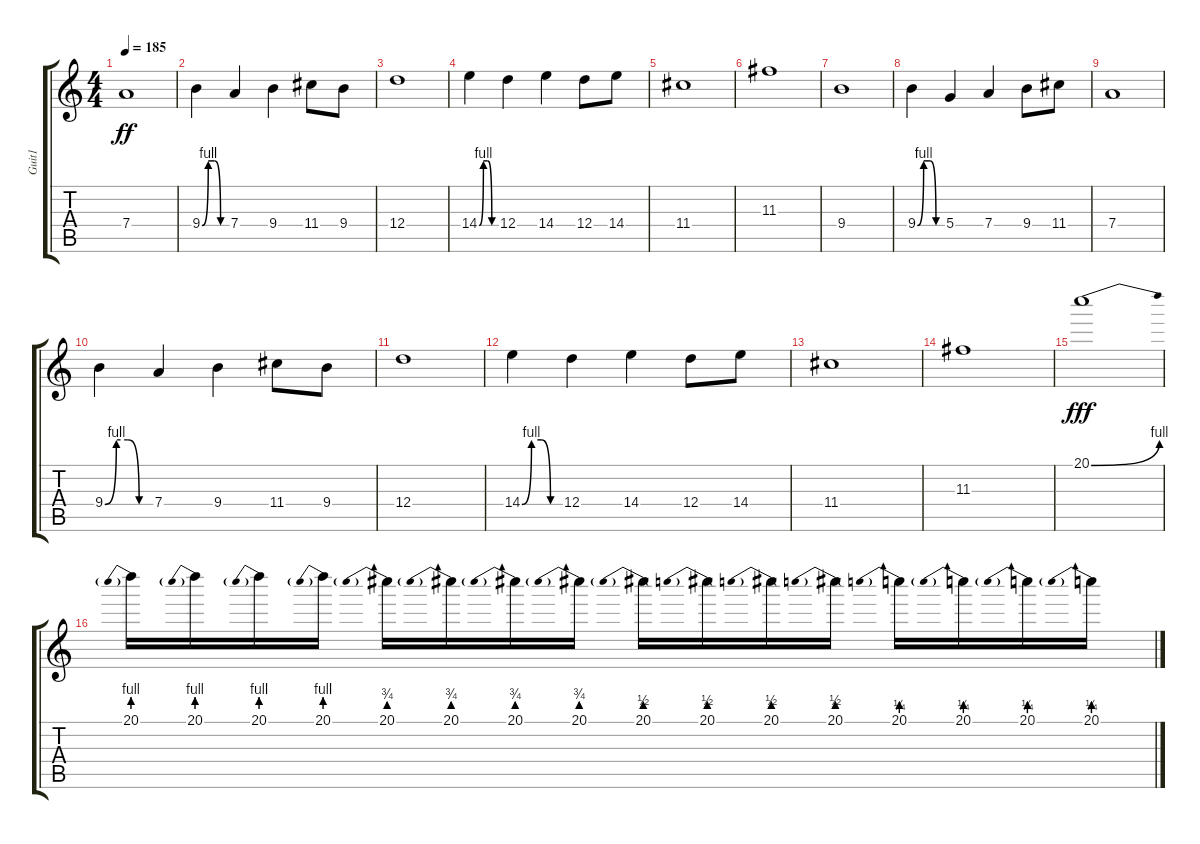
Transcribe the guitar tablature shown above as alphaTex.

\track ("Guit1" "Guit1") {instrument overdrivenguitar}
\staff {score tabs}
\tuning (E4 B3 G3 D3 A2 E2) {hide}
\ts (4 4)
\tempo 185
\clef g2
\ks c
7.4.1{dy ff} |
9.4{be (custom 0 0 15 4 30 4 45 0 60 0)}.4 7.4.4 9.4.4 11.4.8 9.4.8 |
12.4.1 |
14.4{be (custom 0 0 15 4 30 4 45 0 60 0)}.4 12.4.4 14.4.4 12.4.8 14.4.8 |
11.4.1 |
11.3.1 |
9.4.1 |
9.4{be (custom 0 0 15 4 30 4 45 0 60 0)}.4 5.4.4 7.4.4 9.4.8 11.4.8 |
7.4.1 |
9.4{be (custom 0 0 15 4 30 4 45 0 60 0)}.4 7.4.4 9.4.4 11.4.8 9.4.8 |
12.4.1 |
14.4{be (custom 0 0 15 4 30 4 45 0 60 0)}.4 12.4.4 14.4.4 12.4.8 14.4.8 |
11.4.1 |
11.3.1 |
20.1{be (bend 0 0 60 4)}.1{dy fff} |
20.1{be (prebend 0 4 60 4)}.16 20.1{be (prebend 0 4 60 4)}.16 20.1{be (prebend 0 4 60 4)}.16 20.1{be (prebend 0 4 60 4)}.16 20.1{be (prebend 0 3 60 3)}.16 20.1{be (prebend 0 3 60 3)}.16 20.1{be (prebend 0 3 60 3)}.16 20.1{be (prebend 0 3 60 3)}.16 20.1{be (prebend 0 2 60 2)}.16 20.1{be (prebend 0 2 60 2)}.16 20.1{be (prebend 0 2 60 2)}.16 20.1{be (prebend 0 2 60 2)}.16 20.1{be (prebend 0 1 60 1)}.16 20.1{be (prebend 0 1 60 1)}.16 20.1{be (prebend 0 1 60 1)}.16 20.1{be (prebend 0 1 60 1)}.16
